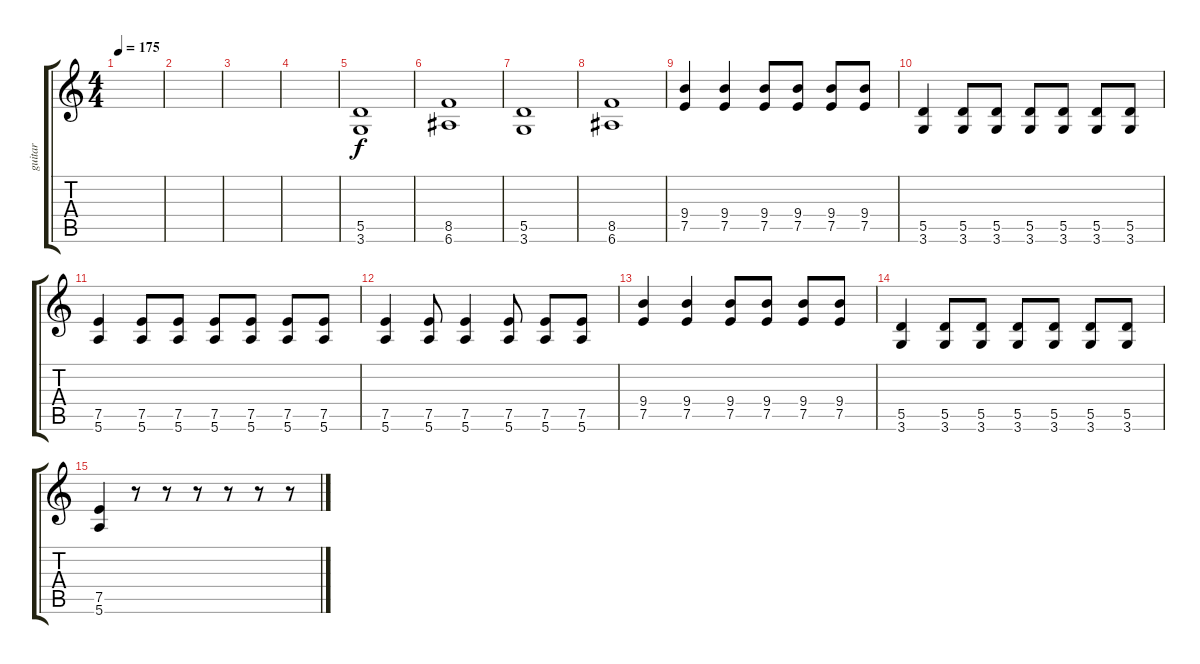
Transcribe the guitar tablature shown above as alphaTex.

\track ("guitar" "guitar") {instrument overdrivenguitar}
\staff {score tabs}
\tuning (E4 B3 G3 D3 A2 E2) {hide}
\ts (4 4)
\tempo 175
\clef g2
\ks c
|
|
|
|
(5.5 3.6).1 |
(8.5 6.6).1 |
(5.5 3.6).1 |
(8.5 6.6).1 |
(9.4 7.5).4 (9.4 7.5).4 (9.4 7.5).8 (9.4 7.5).8 (9.4 7.5).8 (9.4 7.5).8 |
(5.5 3.6).4 (5.5 3.6).8 (5.5 3.6).8 (5.5 3.6).8 (5.5 3.6).8 (5.5 3.6).8 (5.5 3.6).8 |
(7.5 5.6).4 (7.5 5.6).8 (7.5 5.6).8 (7.5 5.6).8 (7.5 5.6).8 (7.5 5.6).8 (7.5 5.6).8 |
(7.5 5.6).4 (7.5 5.6).8 (7.5 5.6).4 (7.5 5.6).8 (7.5 5.6).8 (7.5 5.6).8 |
(9.4 7.5).4 (9.4 7.5).4 (9.4 7.5).8 (9.4 7.5).8 (9.4 7.5).8 (9.4 7.5).8 |
(5.5 3.6).4 (5.5 3.6).8 (5.5 3.6).8 (5.5 3.6).8 (5.5 3.6).8 (5.5 3.6).8 (5.5 3.6).8 |
(7.5 5.6).4 r.8 r.8 r.8 r.8 r.8 r.8
